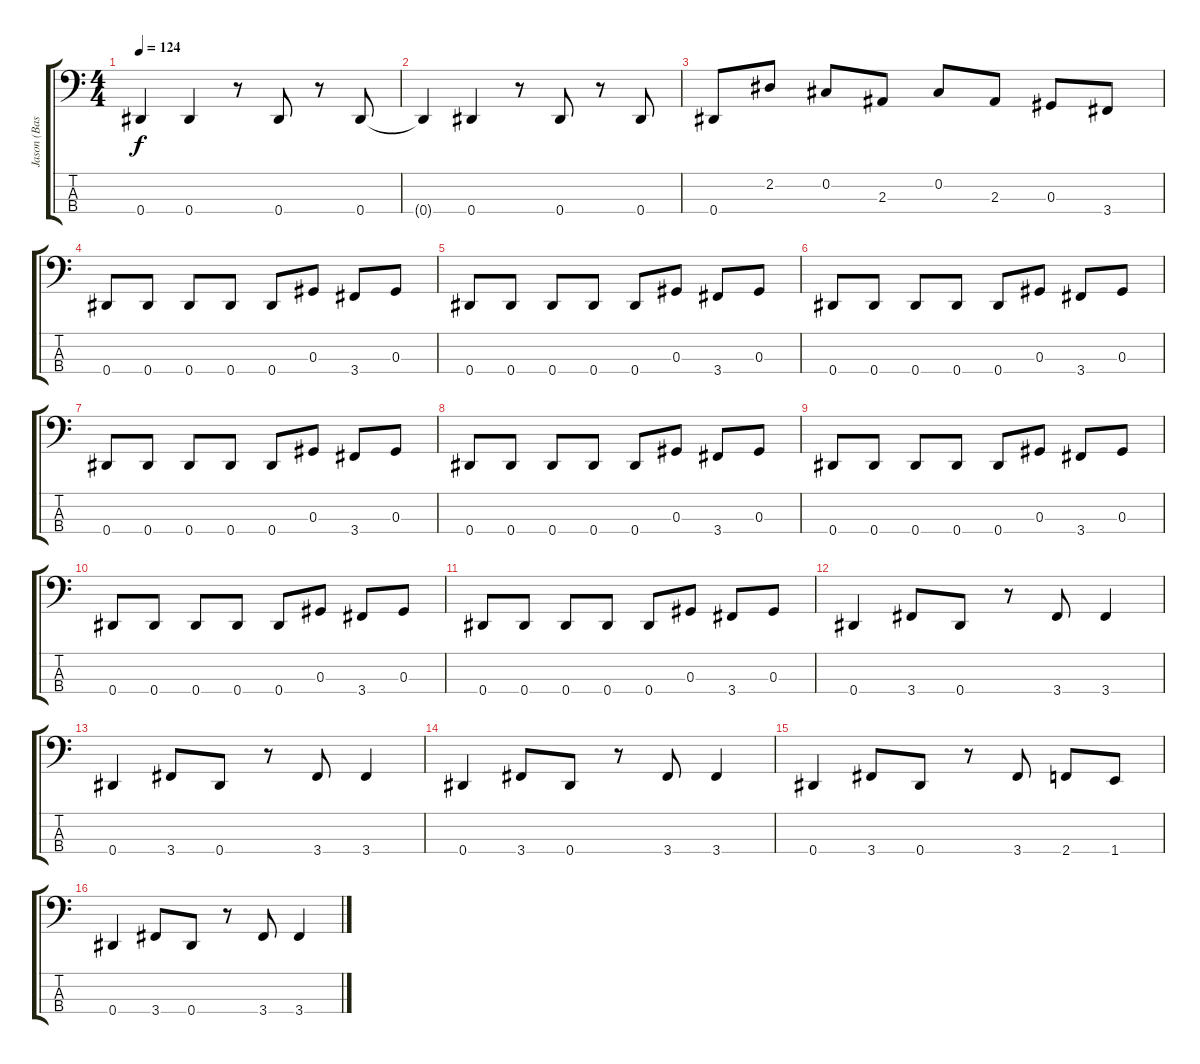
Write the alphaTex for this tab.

\track ("Jason (Bass)" "Jason (Bas") {instrument electricbasspick}
\staff {score tabs}
\tuning (Gb2 Db2 Ab1 Eb1) {hide}
\ts (4 4)
\tempo 124
\clef f4
\ks c
0.4{t}.4{dy f} 0.4.4 r.8 0.4.8 r.8 0.4.8 |
0.4{t}.4 0.4.4 r.8 0.4.8 r.8 0.4.8 |
0.4.8 2.2.8 0.2.8 2.3.8 0.2.8 2.3.8 0.3.8 3.4.8 |
0.4.8 0.4.8 0.4.8 0.4.8 0.4.8 0.3.8 3.4.8 0.3.8 |
0.4.8 0.4.8 0.4.8 0.4.8 0.4.8 0.3.8 3.4.8 0.3.8 |
0.4.8 0.4.8 0.4.8 0.4.8 0.4.8 0.3.8 3.4.8 0.3.8 |
0.4.8 0.4.8 0.4.8 0.4.8 0.4.8 0.3.8 3.4.8 0.3.8 |
0.4.8 0.4.8 0.4.8 0.4.8 0.4.8 0.3.8 3.4.8 0.3.8 |
0.4.8 0.4.8 0.4.8 0.4.8 0.4.8 0.3.8 3.4.8 0.3.8 |
0.4.8 0.4.8 0.4.8 0.4.8 0.4.8 0.3.8 3.4.8 0.3.8 |
0.4.8 0.4.8 0.4.8 0.4.8 0.4.8 0.3.8 3.4.8 0.3.8 |
0.4.4 3.4.8 0.4.8 r.8 3.4.8 3.4.4 |
0.4.4 3.4.8 0.4.8 r.8 3.4.8 3.4.4 |
0.4.4 3.4.8 0.4.8 r.8 3.4.8 3.4.4 |
0.4.4 3.4.8 0.4.8 r.8 3.4.8 2.4.8 1.4.8 |
0.4.4 3.4.8 0.4.8 r.8 3.4.8 3.4.4
